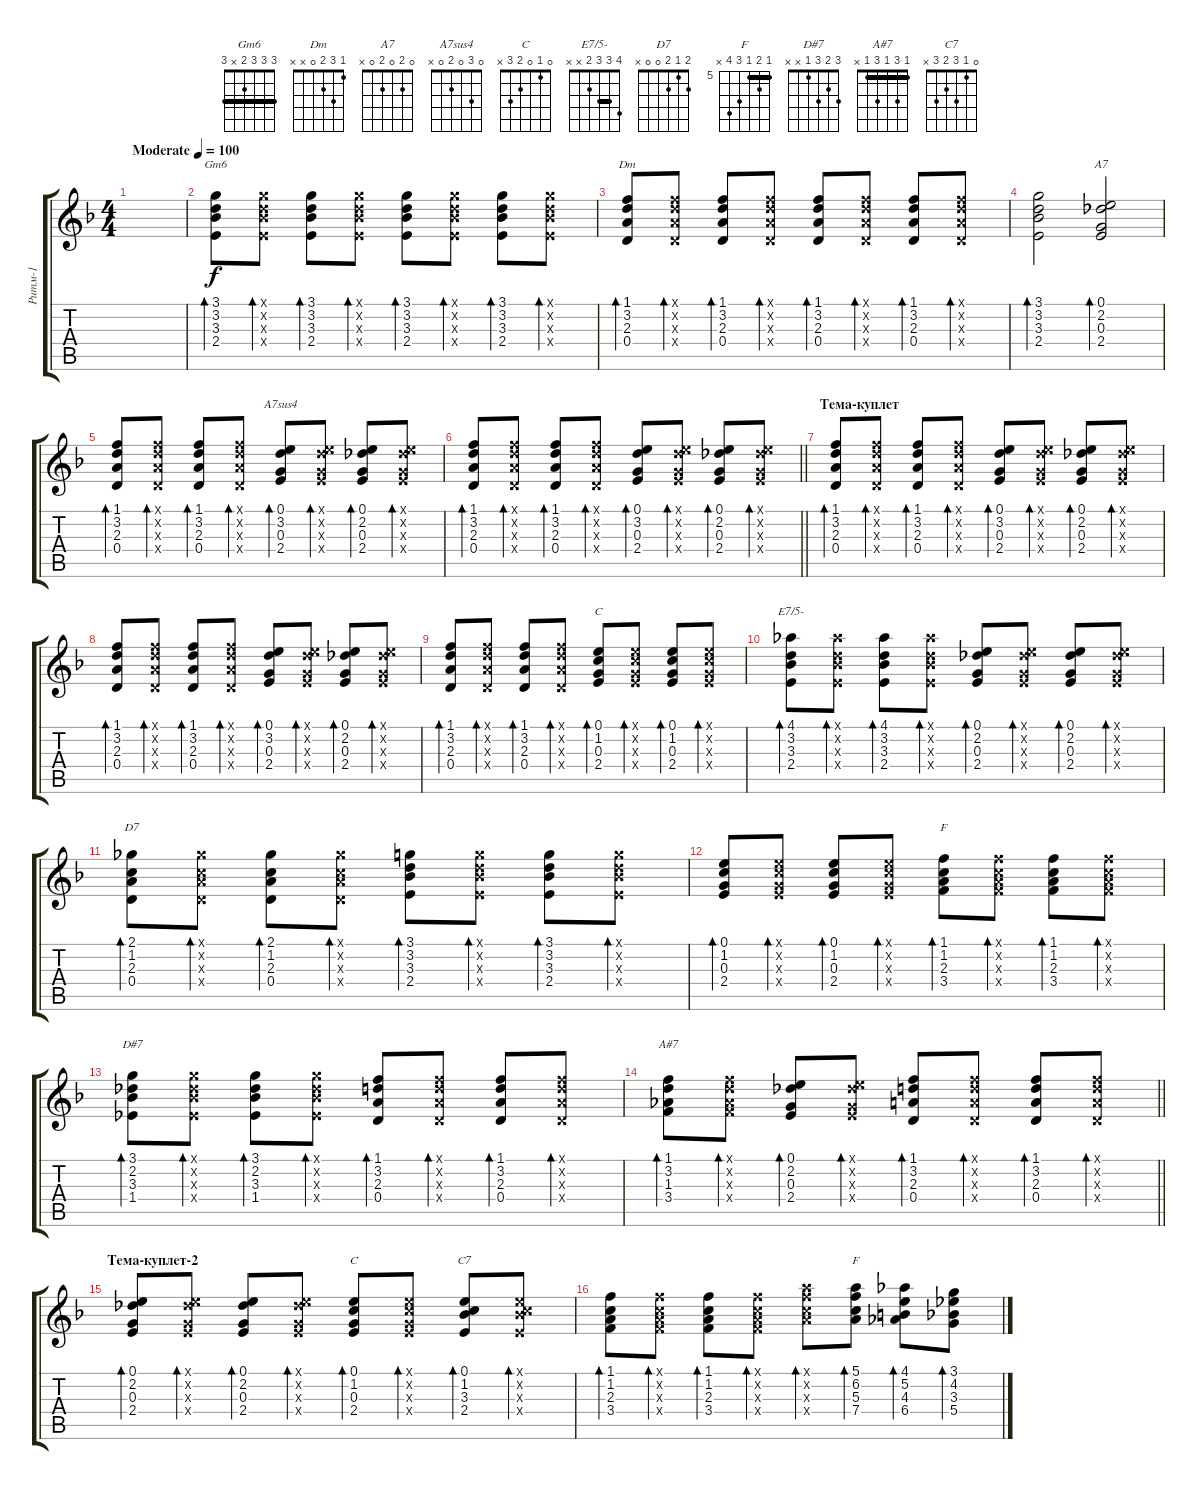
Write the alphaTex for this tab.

\track ("Ритм-1" "Ритм-1") {instrument acousticguitarsteel}
\staff {score tabs}
\tuning (E4 B3 G3 D3 A2 E2) {hide}
\chord ("Gm6" 3 3 3 2 x 3) {barre 3}
\chord ("Dm" 1 3 2 0 x x)
\chord ("A7" 0 2 0 2 0 x)
\chord ("A7sus4" 0 3 0 2 0 x)
\chord ("C" 0 1 0 2 3 0)
\chord ("E7/5-" 4 3 3 2 x x) {barre 3}
\chord ("D7" 2 1 2 0 0 x)
\chord ("F" 1 1 2 3 3 1) {barre 1}
\chord ("D#7" 3 2 3 1 x x)
\chord ("A#7" 1 3 1 3 1 x) {barre 1}
\chord ("C" 0 1 0 2 3 x)
\chord ("C7" 0 1 3 2 3 x)
\chord ("F" 5 6 5 7 8 x) {firstfret 5 barre 5}
\ts (4 4)
\tempo (100 "Moderate")
\clef g2
\ks dminor
|
(3.1 3.2 3.3 2.4).8{bd 30 ch "Gm6"} (3.1{x} 3.2{x} 3.3{x} 2.4{x}).8{bd 30} (3.1 3.2 3.3 2.4).8{bd 30} (3.1{x} 3.2{x} 3.3{x} 2.4{x}).8{bd 30} (3.1 3.2 3.3 2.4).8{bd 30} (3.1{x} 3.2{x} 3.3{x} 2.4{x}).8{bd 30} (3.1 3.2 3.3 2.4).8{bd 30} (3.1{x} 3.2{x} 3.3{x} 2.4{x}).8{bd 30} |
(1.1 3.2 2.3 0.4).8{bd 30 ch "Dm"} (1.1{x} 3.2{x} 2.3{x} 0.4{x}).8{bd 30} (1.1 3.2 2.3 0.4).8{bd 30} (1.1{x} 3.2{x} 2.3{x} 0.4{x}).8{bd 30} (1.1 3.2 2.3 0.4).8{bd 30} (1.1{x} 3.2{x} 2.3{x} 0.4{x}).8{bd 30} (1.1 3.2 2.3 0.4).8{bd 30} (1.1{x} 3.2{x} 2.3{x} 0.4{x}).8{bd 30} |
(3.1 3.2 3.3 2.4).2{bd 30} (0.1 2.2 0.3 2.4).2{bd 30 ch "A7"} |
(1.1 3.2 2.3 0.4).8{bd 30} (1.1{x} 3.2{x} 2.3{x} 0.4{x}).8{bd 30} (1.1 3.2 2.3 0.4).8{bd 30} (1.1{x} 3.2{x} 2.3{x} 0.4{x}).8{bd 30} (0.1 3.2 0.3 2.4).8{bd 30 ch "A7sus4"} (0.1{x} 3.2{x} 0.3{x} 2.4{x}).8{bd 30} (0.1 2.2 0.3 2.4).8{bd 30} (0.1{x} 2.2{x} 0.3{x} 2.4{x}).8{bd 30} |
\barLineRight lightlight
(1.1 3.2 2.3 0.4).8{bd 30} (1.1{x} 3.2{x} 2.3{x} 0.4{x}).8{bd 30} (1.1 3.2 2.3 0.4).8{bd 30} (1.1{x} 3.2{x} 2.3{x} 0.4{x}).8{bd 30} (0.1 3.2 0.3 2.4).8{bd 30} (0.1{x} 3.2{x} 0.3{x} 2.4{x}).8{bd 30} (0.1 2.2 0.3 2.4).8{bd 30} (0.1{x} 2.2{x} 0.3{x} 2.4{x}).8{bd 30} |
\section ("" "Тема-куплет")
(1.1 3.2 2.3 0.4).8{bd 30} (1.1{x} 3.2{x} 2.3{x} 0.4{x}).8{bd 30} (1.1 3.2 2.3 0.4).8{bd 30} (1.1{x} 3.2{x} 2.3{x} 0.4{x}).8{bd 30} (0.1 3.2 0.3 2.4).8{bd 30} (0.1{x} 3.2{x} 0.3{x} 2.4{x}).8{bd 30} (0.1 2.2 0.3 2.4).8{bd 30} (0.1{x} 2.2{x} 0.3{x} 2.4{x}).8{bd 30} |
(1.1 3.2 2.3 0.4).8{bd 30} (1.1{x} 3.2{x} 2.3{x} 0.4{x}).8{bd 30} (1.1 3.2 2.3 0.4).8{bd 30} (1.1{x} 3.2{x} 2.3{x} 0.4{x}).8{bd 30} (0.1 3.2 0.3 2.4).8{bd 30} (0.1{x} 3.2{x} 0.3{x} 2.4{x}).8{bd 30} (0.1 2.2 0.3 2.4).8{bd 30} (0.1{x} 2.2{x} 0.3{x} 2.4{x}).8{bd 30} |
(1.1 3.2 2.3 0.4).8{bd 30} (1.1{x} 3.2{x} 2.3{x} 0.4{x}).8{bd 30} (1.1 3.2 2.3 0.4).8{bd 30} (1.1{x} 3.2{x} 2.3{x} 0.4{x}).8{bd 30} (0.1 1.2 0.3 2.4).8{bd 30 ch "C"} (0.1{x} 1.2{x} 0.3{x} 2.4{x}).8{bd 30} (0.1 1.2 0.3 2.4).8{bd 30} (0.1{x} 1.2{x} 0.3{x} 2.4{x}).8{bd 30} |
(4.1 3.2 3.3 2.4).8{bd 30 ch "E7/5-"} (4.1{x} 3.2{x} 3.3{x} 2.4{x}).8{bd 30} (4.1 3.2 3.3 2.4).8{bd 30} (4.1{x} 3.2{x} 3.3{x} 2.4{x}).8{bd 30} (0.1 2.2 0.3 2.4).8{bd 30} (0.1{x} 2.2{x} 0.3{x} 2.4{x}).8{bd 30} (0.1 2.2 0.3 2.4).8{bd 30} (0.1{x} 2.2{x} 0.3{x} 2.4{x}).8{bd 30} |
(2.1 1.2 2.3 0.4).8{bd 30 ch "D7"} (2.1{x} 1.2{x} 2.3{x} 0.4{x}).8{bd 30} (2.1 1.2 2.3 0.4).8{bd 30} (2.1{x} 1.2{x} 2.3{x} 0.4{x}).8{bd 30} (3.1 3.2 3.3 2.4).8{bd 30} (3.1{x} 3.2{x} 3.3{x} 2.4{x}).8{bd 30} (3.1 3.2 3.3 2.4).8{bd 30} (3.1{x} 3.2{x} 3.3{x} 2.4{x}).8{bd 30} |
(0.1 1.2 0.3 2.4).8{bd 30} (0.1{x} 1.2{x} 0.3{x} 2.4{x}).8{bd 30} (0.1 1.2 0.3 2.4).8{bd 30} (0.1{x} 1.2{x} 0.3{x} 2.4{x}).8{bd 30} (1.1 1.2 2.3 3.4).8{bd 30 ch "F"} (1.1{x} 1.2{x} 2.3{x} 3.4{x}).8{bd 30} (1.1 1.2 2.3 3.4).8{bd 30} (1.1{x} 1.2{x} 2.3{x} 3.4{x}).8{bd 30} |
(3.1 2.2 3.3 1.4).8{bd 30 ch "D#7"} (3.1{x} 2.2{x} 3.3{x} 1.4{x}).8{bd 30} (3.1 2.2 3.3 1.4).8{bd 30} (3.1{x} 2.2{x} 3.3{x} 1.4{x}).8{bd 30} (1.1 3.2 2.3 0.4).8{bd 30} (1.1{x} 3.2{x} 2.3{x} 0.4{x}).8{bd 30} (1.1 3.2 2.3 0.4).8{bd 30} (1.1{x} 3.2{x} 2.3{x} 0.4{x}).8{bd 30} |
\barLineRight lightlight
(1.1 3.2 1.3 3.4).8{bd 30 ch "A#7"} (1.1{x} 3.2{x} 1.3{x} 3.4{x}).8{bd 30} (0.1 2.2 0.3 2.4).8{bd 30} (0.1{x} 2.2{x} 0.3{x} 2.4{x}).8{bd 30} (1.1 3.2 2.3 0.4).8{bd 30} (1.1{x} 3.2{x} 2.3{x} 0.4{x}).8{bd 30} (1.1 3.2 2.3 0.4).8{bd 30} (1.1{x} 3.2{x} 2.3{x} 0.4{x}).8{bd 30} |
\section ("" "Тема-куплет-2")
(0.1 2.2 0.3 2.4).8{bd 30} (0.1{x} 2.2{x} 0.3{x} 2.4{x}).8{bd 30} (0.1 2.2 0.3 2.4).8{bd 30} (0.1{x} 2.2{x} 0.3{x} 2.4{x}).8{bd 30} (0.1 1.2 0.3 2.4).8{bd 30 ch "C"} (0.1{x} 1.2{x} 0.3{x} 2.4{x}).8{bd 30} (0.1 1.2 3.3 2.4).8{bd 30 ch "C7"} (0.1{x} 1.2{x} 3.3{x} 2.4{x}).8{bd 30} |
(1.1 1.2 2.3 3.4).8{bd 30} (1.1{x} 1.2{x} 2.3{x} 3.4{x}).8{bd 30} (1.1 1.2 2.3 3.4).8{bd 30} (1.1{x} 1.2{x} 2.3{x} 3.4{x}).8{bd 30} (5.1{x} 6.2{x} 5.3{x} 7.4{x}).8{bd 30} (5.1 6.2 5.3 7.4).8{bd 30 ch "F"} (4.1 5.2 4.3 6.4).8{bd 30} (3.1 4.2 3.3 5.4).8{bd 30}
